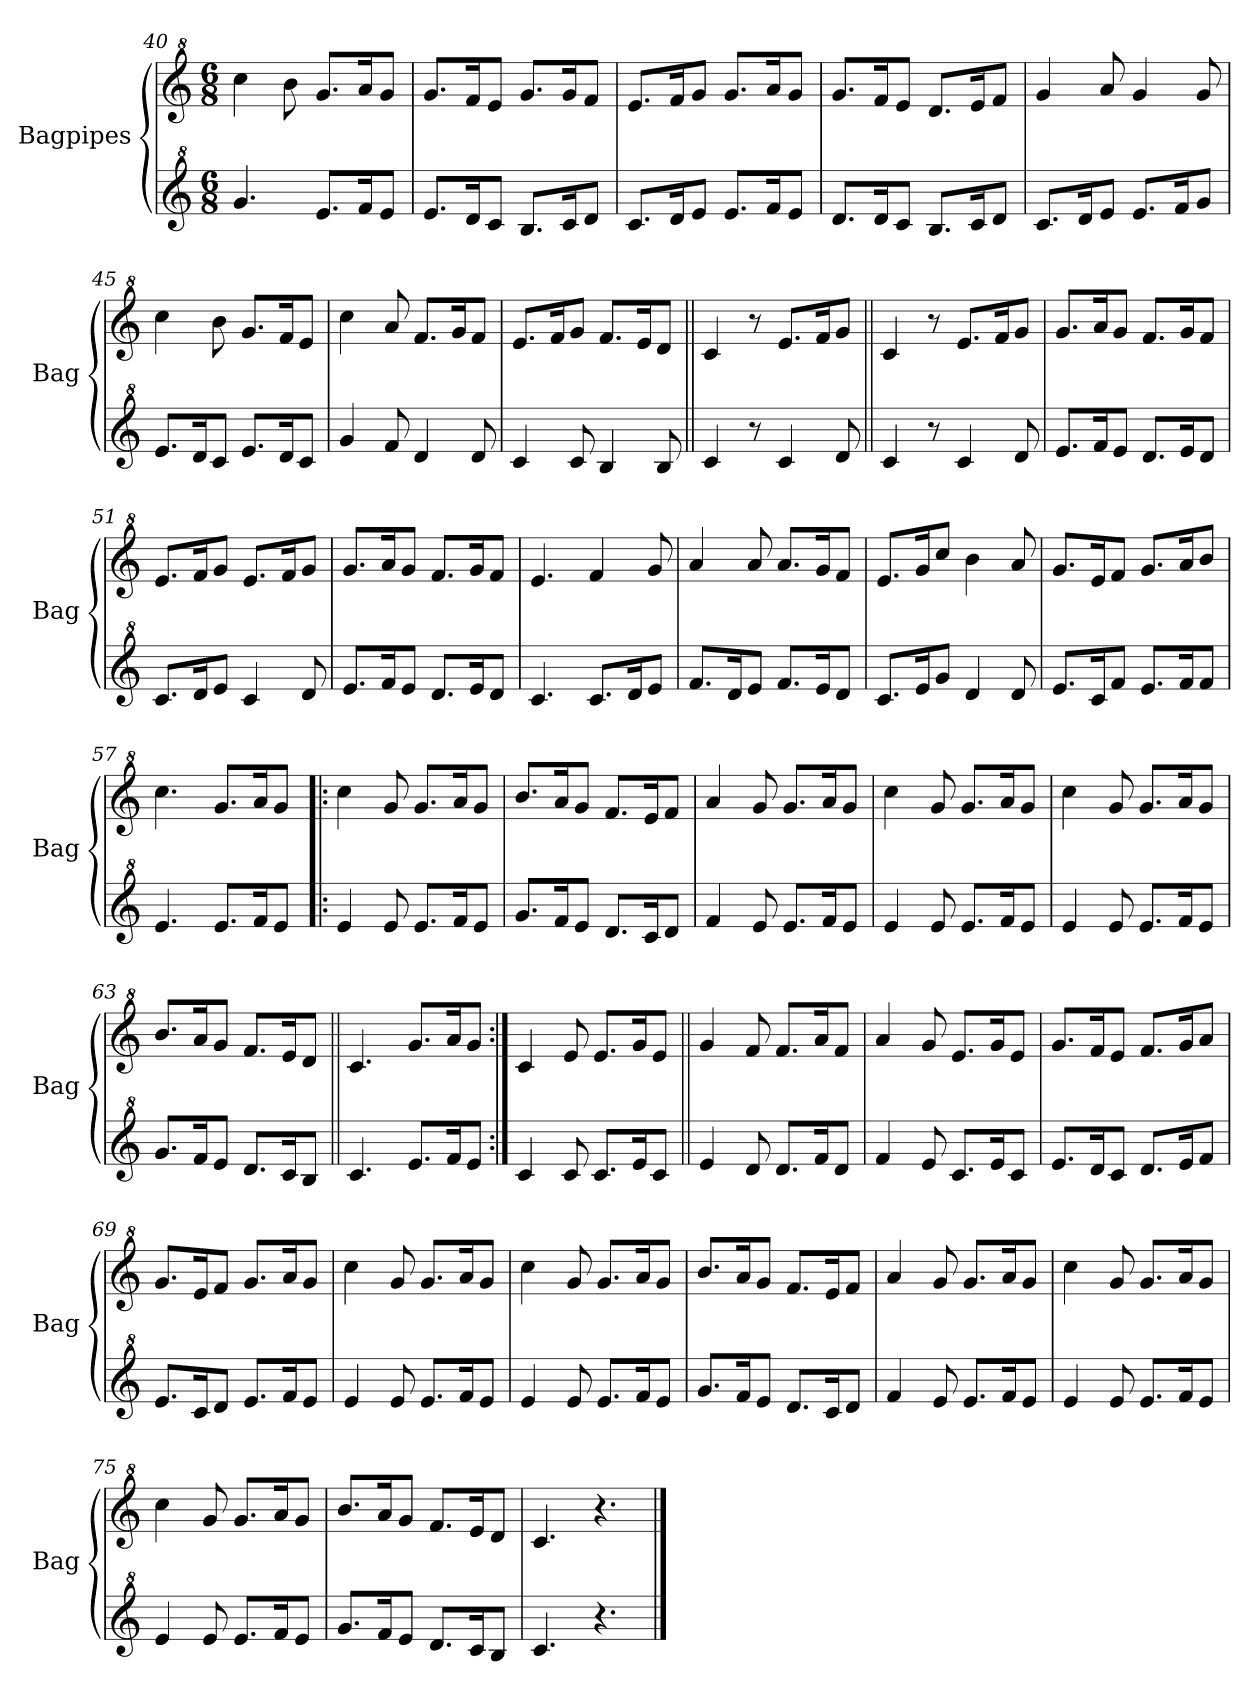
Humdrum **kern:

**kern	**kern
*part2	*part1
*staff2	*staff1
*I"Bagpipes	*I"Bagpipes
*I'Bag	*I'Bag
!!LO:PB:g=z
*clefG^2	*clefG^2
*k[]	*k[]
*C:	*C:
*M6/8	*M6/8
=40	=40
4.gg/	4ccc\
.	8bb\
8.ee/L	8.gg/L
16ff/K	16aa/K
8ee/J	8gg/J
=41	=41
8.ee/L	8.gg/L
16dd/K	16ff/K
8cc/J	8ee/J
8.b/L	8.gg/L
16cc/K	16gg/K
8dd/J	8ff/J
=42	=42
8.cc/L	8.ee/L
16dd/K	16ff/K
8ee/J	8gg/J
8.ee/L	8.gg/L
16ff/K	16aa/K
8ee/J	8gg/J
=43	=43
8.dd/L	8.gg/L
16dd/K	16ff/K
8cc/J	8ee/J
8.b/L	8.dd/L
16cc/K	16ee/K
8dd/J	8ff/J
=44	=44
8.cc/L	4gg/
16dd/K	.
8ee/J	8aa/
8.ee/L	4gg/
16ff/K	.
8gg/J	8gg/
=45	=45
8.ee/L	4ccc\
16dd/K	.
8cc/J	8bb\
8.ee/L	8.gg/L
16dd/K	16ff/K
8cc/J	8ee/J
!!LO:LB:g=z
=46	=46
4gg/	4ccc\
8ff/	8aa/
4dd/	8.ff/L
.	16gg/K
8dd/	8ff/J
=47	=47
4cc/	8.ee/L
.	16ff/K
8cc/	8gg/J
4b/	8.ff/L
.	16ee/K
8b/	8dd/J
=48||	=48||
4cc/	4cc/
8r	8r
4cc/	8.ee/L
.	16ff/K
8dd/	8gg/J
=49||	=49||
4cc/	4cc/
8r	8r
4cc/	8.ee/L
.	16ff/K
8dd/	8gg/J
=50	=50
8.ee/L	8.gg/L
16ff/K	16aa/K
8ee/J	8gg/J
8.dd/L	8.ff/L
16ee/K	16gg/K
8dd/J	8ff/J
=51	=51
8.cc/L	8.ee/L
16dd/K	16ff/K
8ee/J	8gg/J
4cc/	8.ee/L
.	16ff/K
8dd/	8gg/J
!!LO:LB:g=z
=52	=52
8.ee/L	8.gg/L
16ff/K	16aa/K
8ee/J	8gg/J
8.dd/L	8.ff/L
16ee/K	16gg/K
8dd/J	8ff/J
=53	=53
4.cc/	4.ee/
8.cc/L	4ff/
16dd/K	.
8ee/J	8gg/
=54	=54
8.ff/L	4aa/
16dd/K	.
8ee/J	8aa/
8.ff/L	8.aa/L
16ee/K	16gg/K
8dd/J	8ff/J
=55	=55
8.cc/L	8.ee/L
16ee/K	16gg/K
8gg/J	8ccc/J
4dd/	4bb\
8dd/	8aa/
=56	=56
8.ee/L	8.gg/L
16cc/K	16ee/K
8ff/J	8ff/J
8.ee/L	8.gg/L
16ff/K	16aa/K
8ff/J	8bb/J
=57	=57
4.ee/	4.ccc\
8.ee/L	8.gg/L
16ff/K	16aa/K
8ee/J	8gg/J
=58!|:	=58!|:
4ee/	4ccc\
8ee/	8gg/
8.ee/L	8.gg/L
16ff/K	16aa/K
8ee/J	8gg/J
!!LO:LB:g=z
=59	=59
8.gg/L	8.bb/L
16ff/K	16aa/K
8ee/J	8gg/J
8.dd/L	8.ff/L
16cc/K	16ee/K
8dd/J	8ff/J
=60	=60
4ff/	4aa/
8ee/	8gg/
8.ee/L	8.gg/L
16ff/K	16aa/K
8ee/J	8gg/J
=61	=61
4ee/	4ccc\
8ee/	8gg/
8.ee/L	8.gg/L
16ff/K	16aa/K
8ee/J	8gg/J
=62	=62
4ee/	4ccc\
8ee/	8gg/
8.ee/L	8.gg/L
16ff/K	16aa/K
8ee/J	8gg/J
=63	=63
8.gg/L	8.bb/L
16ff/K	16aa/K
8ee/J	8gg/J
8.dd/L	8.ff/L
16cc/K	16ee/K
8b/J	8dd/J
=64||	=64||
4.cc/	4.cc/
8.ee/L	8.gg/L
16ff/K	16aa/K
8ee/J	8gg/J
=65:|!	=65:|!
4cc/	4cc/
8cc/	8ee/
8.cc/L	8.ee/L
16ee/K	16gg/K
8cc/J	8ee/J
!!LO:LB:g=z
=66||	=66||
4ee/	4gg/
8dd/	8ff/
8.dd/L	8.ff/L
16ff/K	16aa/K
8dd/J	8ff/J
=67	=67
4ff/	4aa/
8ee/	8gg/
8.cc/L	8.ee/L
16ee/K	16gg/K
8cc/J	8ee/J
=68	=68
8.ee/L	8.gg/L
16dd/K	16ff/K
8cc/J	8ee/J
8.dd/L	8.ff/L
16ee/K	16gg/K
8ff/J	8aa/J
=69	=69
8.ee/L	8.gg/L
16cc/K	16ee/K
8dd/J	8ff/J
8.ee/L	8.gg/L
16ff/K	16aa/K
8ee/J	8gg/J
=70	=70
4ee/	4ccc\
8ee/	8gg/
8.ee/L	8.gg/L
16ff/K	16aa/K
8ee/J	8gg/J
=71	=71
4ee/	4ccc\
8ee/	8gg/
8.ee/L	8.gg/L
16ff/K	16aa/K
8ee/J	8gg/J
=72	=72
8.gg/L	8.bb/L
16ff/K	16aa/K
8ee/J	8gg/J
8.dd/L	8.ff/L
16cc/K	16ee/K
8dd/J	8ff/J
!!LO:LB:g=z
=73	=73
4ff/	4aa/
8ee/	8gg/
8.ee/L	8.gg/L
16ff/K	16aa/K
8ee/J	8gg/J
=74	=74
4ee/	4ccc\
8ee/	8gg/
8.ee/L	8.gg/L
16ff/K	16aa/K
8ee/J	8gg/J
=75	=75
4ee/	4ccc\
8ee/	8gg/
8.ee/L	8.gg/L
16ff/K	16aa/K
8ee/J	8gg/J
=76	=76
8.gg/L	8.bb/L
16ff/K	16aa/K
8ee/J	8gg/J
8.dd/L	8.ff/L
16cc/K	16ee/K
8b/J	8dd/J
=77	=77
4.cc/	4.cc/
4.r	4.r
==	==
*-	*-
